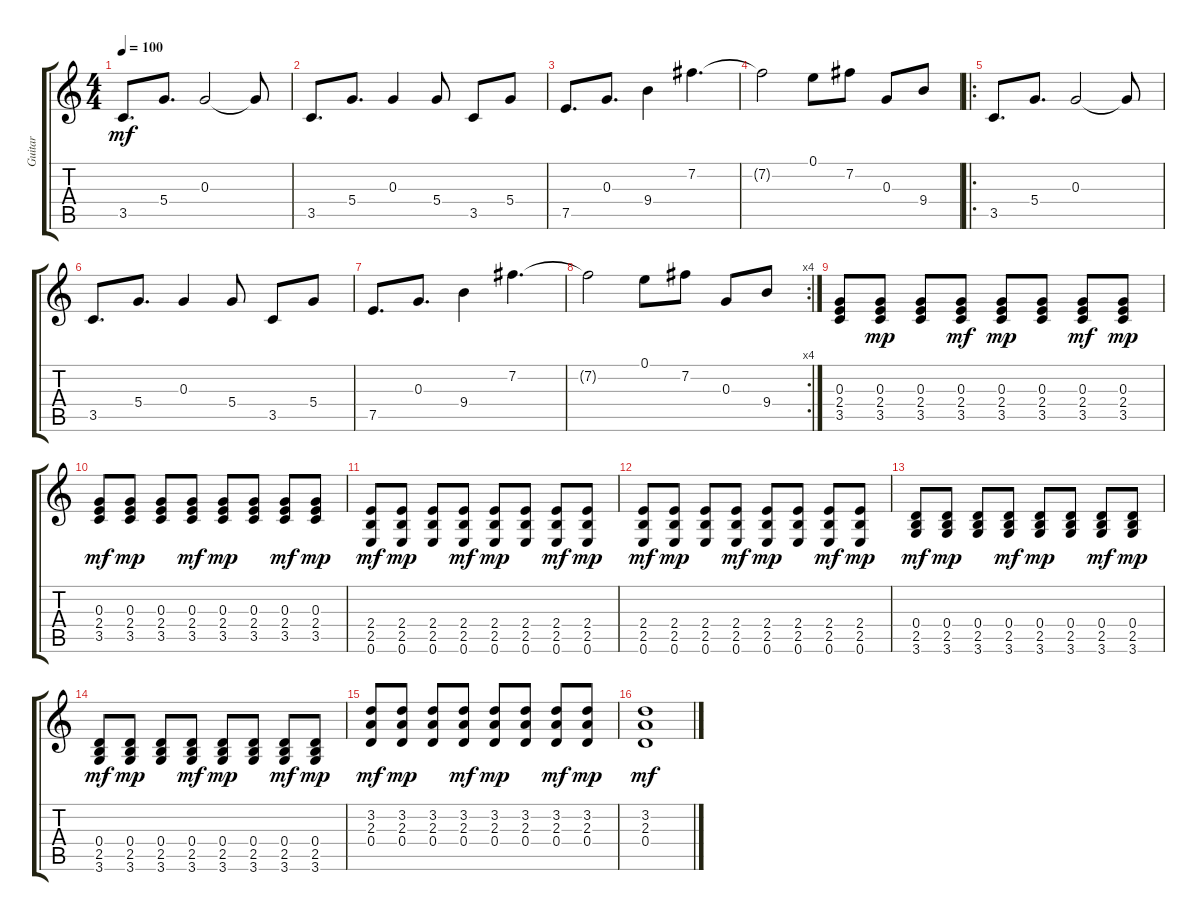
\track ("Guitar" "Guitar") {instrument acousticguitarsteel}
\staff {score tabs}
\tuning (E4 B3 G3 D3 A2 E2) {hide}
\ts (4 4)
\tempo 100
\clef g2
\ks c
3.5.8{d dy mf instrument acousticguitarsteel} 5.4.8{d} 0.3.2 0.3{t}.8 |
3.5.8{d} 5.4.8{d} 0.3.4 5.4.8 3.5.8 5.4.8 |
7.5.8{d} 0.3.8{d} 9.4.4 7.2.4{d} |
7.2{t}.2 0.1.8 7.2.8 0.3.8 9.4.8 |
\ro
3.5.8{d} 5.4.8{d} 0.3.2 0.3{t}.8 |
3.5.8{d} 5.4.8{d} 0.3.4 5.4.8 3.5.8 5.4.8 |
7.5.8{d} 0.3.8{d} 9.4.4 7.2.4{d} |
\rc 4
7.2{t}.2 0.1.8 7.2.8 0.3.8 9.4.8 |
(0.3 2.4 3.5).8 (0.3 2.4 3.5).8{dy mp} (0.3 2.4 3.5).8 (0.3 2.4 3.5).8{dy mf} (0.3 2.4 3.5).8{dy mp} (0.3 2.4 3.5).8 (0.3 2.4 3.5).8{dy mf} (0.3 2.4 3.5).8{dy mp} |
(0.3 2.4 3.5).8{dy mf} (0.3 2.4 3.5).8{dy mp} (0.3 2.4 3.5).8 (0.3 2.4 3.5).8{dy mf} (0.3 2.4 3.5).8{dy mp} (0.3 2.4 3.5).8 (0.3 2.4 3.5).8{dy mf} (0.3 2.4 3.5).8{dy mp} |
(2.4 2.5 0.6).8{dy mf} (2.4 2.5 0.6).8{dy mp} (2.4 2.5 0.6).8 (2.4 2.5 0.6).8{dy mf} (2.4 2.5 0.6).8{dy mp} (2.4 2.5 0.6).8 (2.4 2.5 0.6).8{dy mf} (2.4 2.5 0.6).8{dy mp} |
(2.4 2.5 0.6).8{dy mf} (2.4 2.5 0.6).8{dy mp} (2.4 2.5 0.6).8 (2.4 2.5 0.6).8{dy mf} (2.4 2.5 0.6).8{dy mp} (2.4 2.5 0.6).8 (2.4 2.5 0.6).8{dy mf} (2.4 2.5 0.6).8{dy mp} |
(0.4 2.5 3.6).8{dy mf} (0.4 2.5 3.6).8{dy mp} (0.4 2.5 3.6).8 (0.4 2.5 3.6).8{dy mf} (0.4 2.5 3.6).8{dy mp} (0.4 2.5 3.6).8 (0.4 2.5 3.6).8{dy mf} (0.4 2.5 3.6).8{dy mp} |
(0.4 2.5 3.6).8{dy mf} (0.4 2.5 3.6).8{dy mp} (0.4 2.5 3.6).8 (0.4 2.5 3.6).8{dy mf} (0.4 2.5 3.6).8{dy mp} (0.4 2.5 3.6).8 (0.4 2.5 3.6).8{dy mf} (0.4 2.5 3.6).8{dy mp} |
(3.2 2.3 0.4).8{dy mf} (3.2 2.3 0.4).8{dy mp} (3.2 2.3 0.4).8 (3.2 2.3 0.4).8{dy mf} (3.2 2.3 0.4).8{dy mp} (3.2 2.3 0.4).8 (3.2 2.3 0.4).8{dy mf} (3.2 2.3 0.4).8{dy mp} |
(3.2 2.3 0.4).1{dy mf}
